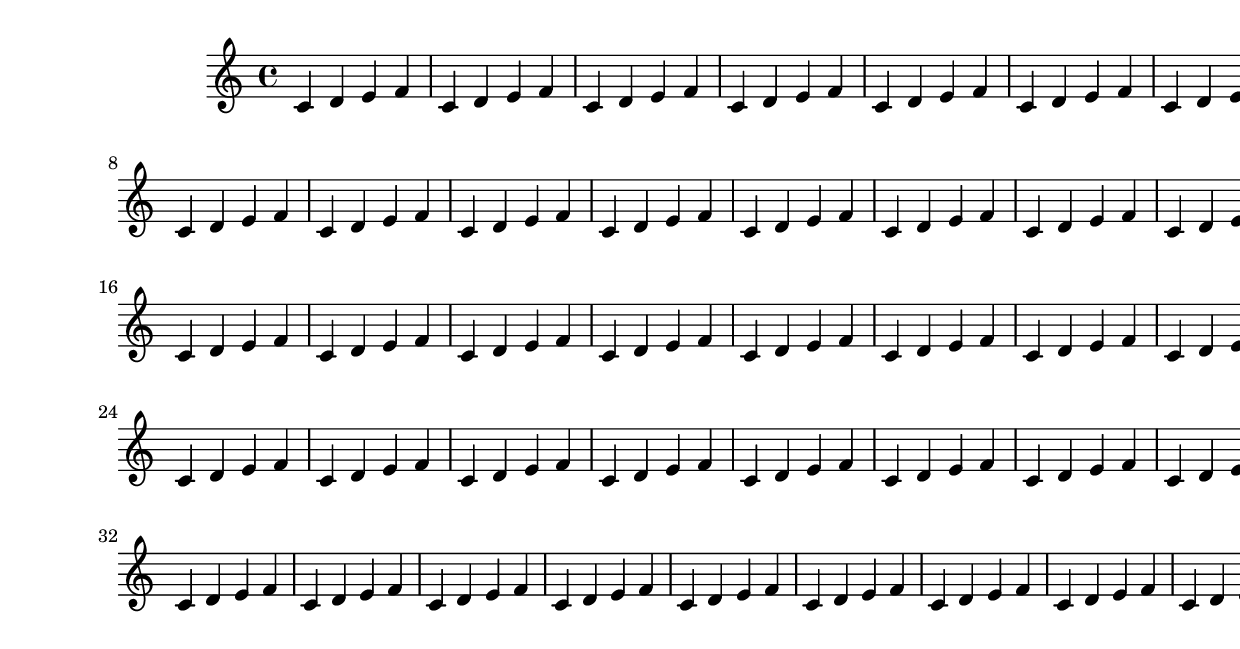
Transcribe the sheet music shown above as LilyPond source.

\version "2.16.0"

\header {
  texidoc = "All checks can be avoided by setting check-consistency to ##f in \paper."
}

someNotes = \relative c' { \repeat unfold 40 { c4 d e f } }

\paper {
  left-margin = 20 \mm
  right-margin = 40 \mm
  line-width = 200 \mm
  check-consistency = ##f
}

\book {
  \score { \someNotes }
}


